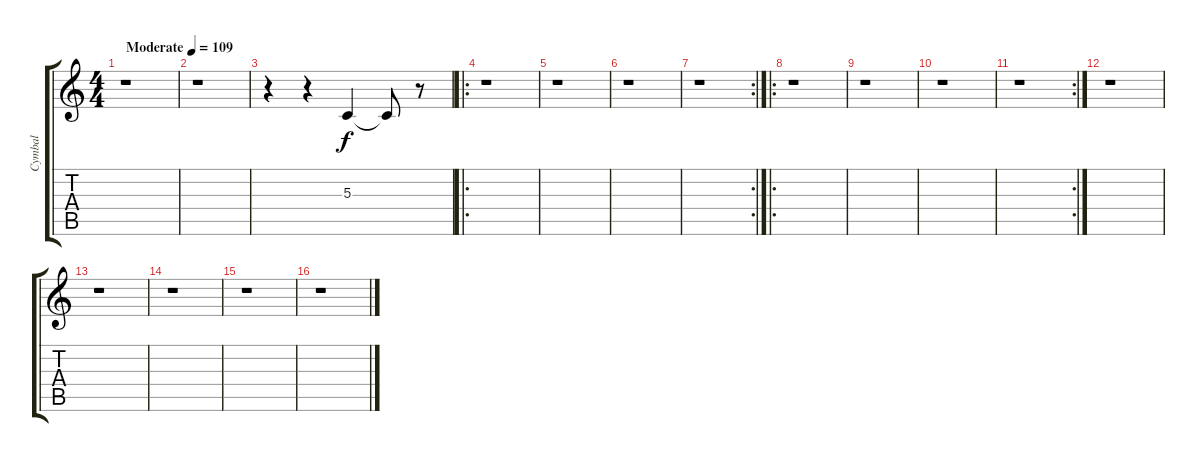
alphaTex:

\track ("Cymbal" "Cymbal") {instrument reversecymbal}
\staff {score tabs}
\tuning (E4 B3 G3 D3 A2 E2) {hide}
\ts (4 4)
\tempo (109 "Moderate")
\clef g2
\ks c
r.1{dy f instrument reversecymbal} |
r.1 |
r.4 r.4 5.3.4 5.3{t}.8 r.8 |
\ro
r.1 |
r.1 |
r.1 |
\rc 2
r.1 |
\ro
r.1 |
r.1 |
r.1 |
\rc 2
r.1 |
r.1 |
r.1 |
r.1 |
r.1 |
r.1
